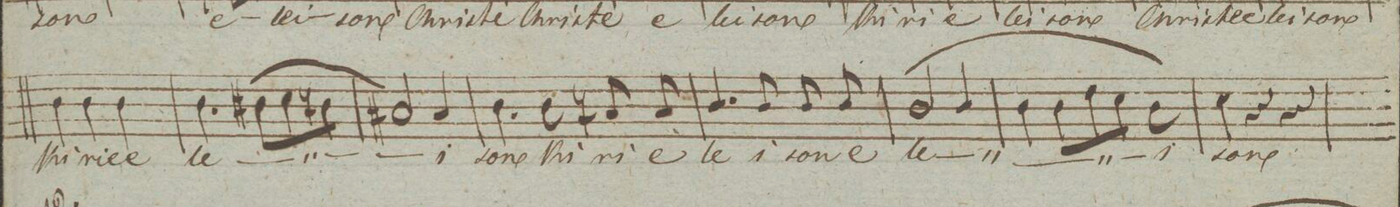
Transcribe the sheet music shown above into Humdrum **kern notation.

**kern	**text	**dynam
*I"Tenore.	*	*
*clefC4	*	*
*k[]	*	*
*M3/4	*	*
4A\	Ki-	.
4A\	-rie	.
4A\	e-	.
=49	=49	=49
4.A\	-le-	.
(8A#X\L	.	.
8B\	.	.
8An\J	.	.
=50	=50	=50
2G#X/)	.	.
4G#/	-i-	.
=51	=51	=51
4.A\	-son	.
8A\	Ki-	.
8Gn/	-ri-	.
8G/	-e-	.
=52	=52	=52
4.A/	-le-	.
8A/	-i-	.
8A/	-son	.
8A/	e-	.
=53	=53	=53
(2A/	-le-	.
4A/	.	.
=54	=54	=54
4A\	.	.
8A\L	.	.
8c\	.	.
8B\J	.	.
8A\)	-i-	.
=55	=55	=55
4B\	-son	.
4r	.	.
4r	.	.
=56	=56	=56
*-	*-	*-
